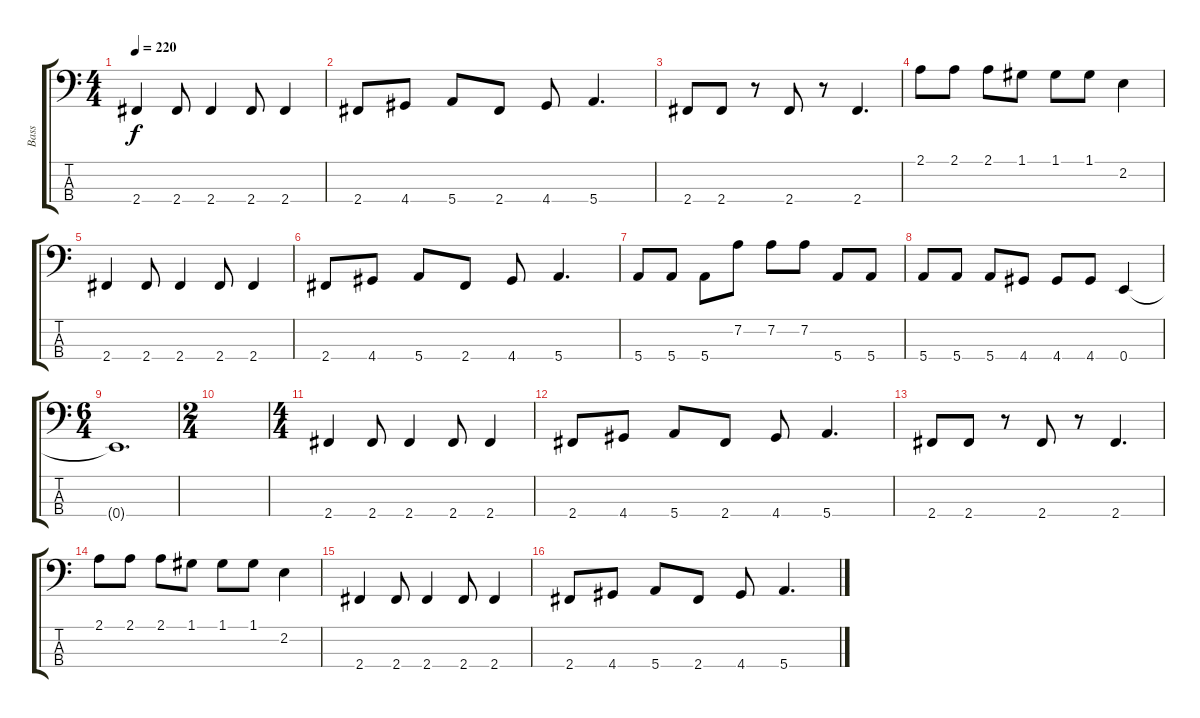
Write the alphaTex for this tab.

\track ("Bass" "Bass") {instrument electricbasspick}
\staff {score tabs}
\tuning (G2 D2 A1 E1) {hide}
\ts (4 4)
\tempo 220
\clef f4
\ks c
2.4.4{dy f instrument electricbasspick} 2.4.8 2.4.4 2.4.8 2.4.4 |
2.4.8 4.4.8 5.4.8 2.4.8 4.4.8 5.4.4{d} |
2.4.8 2.4.8 r.8 2.4.8 r.8 2.4.4{d} |
2.1.8 2.1.8 2.1.8 1.1.8 1.1.8 1.1.8 2.2.4 |
2.4.4 2.4.8 2.4.4 2.4.8 2.4.4 |
2.4.8 4.4.8 5.4.8 2.4.8 4.4.8 5.4.4{d} |
5.4.8 5.4.8 5.4.8 7.2.8 7.2.8 7.2.8 5.4.8 5.4.8 |
5.4.8 5.4.8 5.4.8 4.4.8 4.4.8 4.4.8 0.4.4 |
\ts (6 4)
0.4{t}.1{d} |
\ts (2 4)
|
\ts (4 4)
2.4.4 2.4.8 2.4.4 2.4.8 2.4.4 |
2.4.8 4.4.8 5.4.8 2.4.8 4.4.8 5.4.4{d} |
2.4.8 2.4.8 r.8 2.4.8 r.8 2.4.4{d} |
2.1.8 2.1.8 2.1.8 1.1.8 1.1.8 1.1.8 2.2.4 |
2.4.4 2.4.8 2.4.4 2.4.8 2.4.4 |
2.4.8 4.4.8 5.4.8 2.4.8 4.4.8 5.4.4{d}
